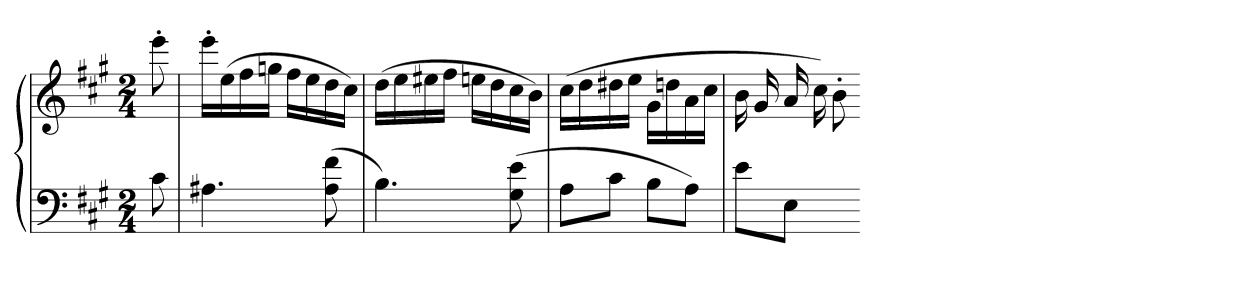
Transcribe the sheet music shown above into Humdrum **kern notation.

**kern	**kern
*part1	*part1
*staff2	*staff1
*clefF4	*clefG2
*k[f#c#g#]	*k[f#c#g#]
*A:	*A:
*M2/4	*M2/4
=	=
8c#	8eee'
=61	=61
4.A#X	16eee'LL
.	(16ee
.	16ff#
.	16ggnJJ
.	16ff#LL
.	16ee
(8A# 8f#	16dd
.	16cc#JJ)
=62	=62
4.B)	(16ddLL
.	16ee
.	16ee#X
.	16ff#JJ
.	16eenLL
.	16dd
(8G# 8e	16cc#
.	16bJJ)
=63	=63
8AL	(16cc#LL
.	16dd
8c#J	16dd#X
.	16eeJJ
8BL	16g#LL
.	16ddn
8AJ)	16a
.	16cc#JJ
=64	=64
8eL	16b
.	16g#
8EJ	16a
.	16cc#)
8ryy	8b'
=-	=-
*-	*-
